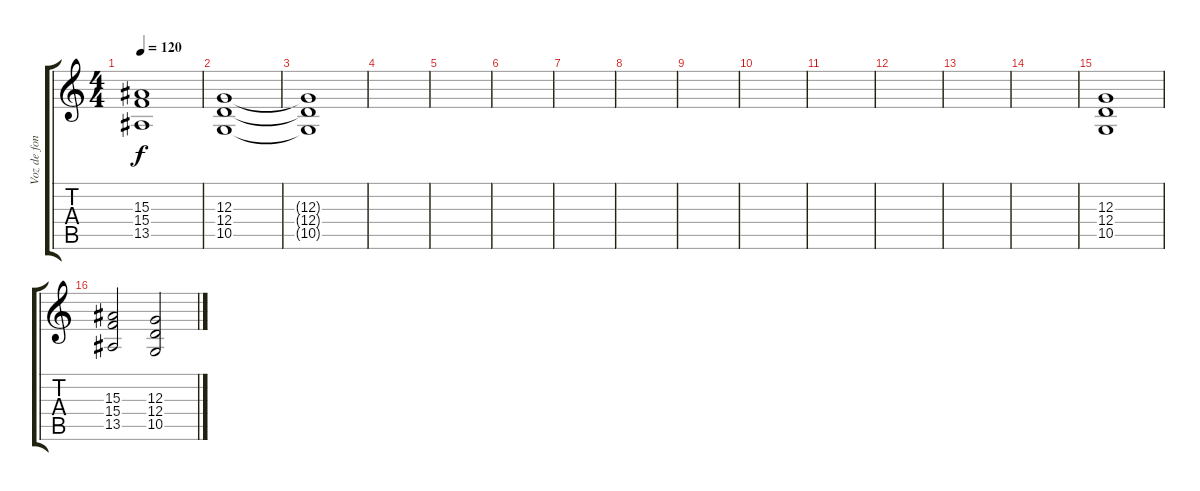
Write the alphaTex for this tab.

\track ("Voz de fondo" "Voz de fon") {instrument voiceoohs}
\staff {score tabs}
\tuning (E4 B3 G3 D3 A2 E2) {hide}
\ts (4 4)
\tempo 120
\clef g2
\ks c
(15.3 15.4 13.5).1{dy f} |
(12.3 12.4 10.5).1 |
(12.3{t} 12.4{t} 10.5{t}).1 |
|
|
|
|
|
|
|
|
|
|
|
(12.3 12.4 10.5).1 |
(15.3 15.4 13.5).2 (12.3 12.4 10.5).2
